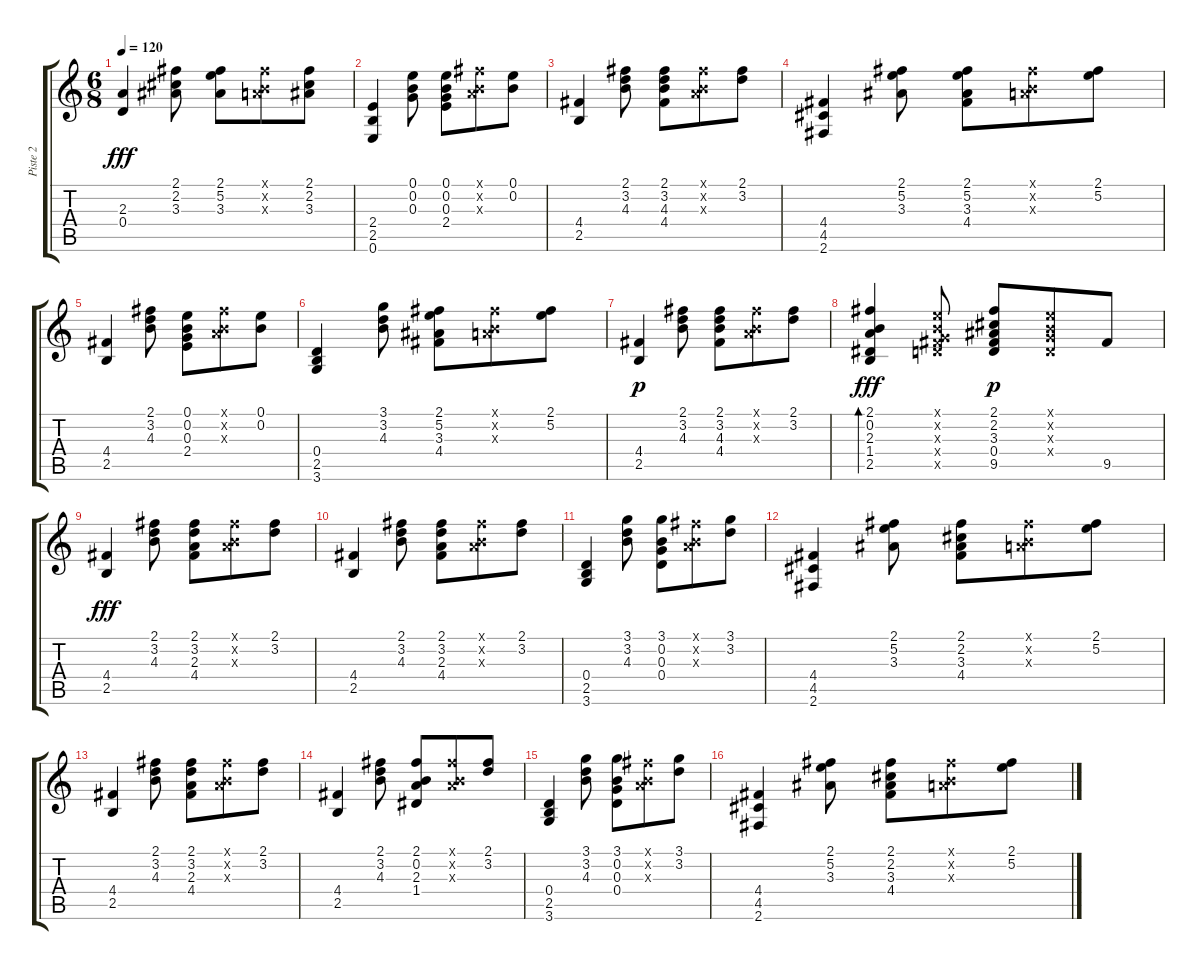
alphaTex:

\track ("Piste 2" "Piste 2") {instrument electricguitarmuted}
\staff {score tabs}
\tuning (E4 B3 G3 D3 A2 E2) {hide}
\ts (6 8)
\tempo 120
\clef g2
\ks c
(2.3 0.4).4{dy fff} (2.1 2.2 3.3).8 (2.1 5.2 3.3).8 (2.1{x} 0.2{x} 2.3{x}).8 (2.1 2.2 3.3).8 |
(2.4 2.5 0.6).4 (0.1 0.2 0.3).8 (0.1 0.2 0.3 2.4).8 (2.1{x} 0.2{x} 2.3{x}).8 (0.1 0.2).8 |
(4.4 2.5).4 (2.1 3.2 4.3).8 (2.1 3.2 4.3 4.4).8 (2.1{x} 0.2{x} 2.3{x}).8 (2.1 3.2).8 |
(4.4 4.5 2.6).4 (2.1 5.2 3.3).8 (2.1 5.2 3.3 4.4).8 (2.1{x} 0.2{x} 2.3{x}).8 (2.1 5.2).8 |
(4.4 2.5).4 (2.1 3.2 4.3).8 (0.1 0.2 0.3 2.4).8 (2.1{x} 0.2{x} 2.3{x}).8 (0.1 0.2).8 |
(0.4 2.5 3.6).4 (3.1 3.2 4.3).8 (2.1 5.2 3.3 4.4).8 (2.1{x} 0.2{x} 2.3{x}).8 (2.1 5.2).8 |
(4.4 2.5).4{dy p} (2.1 3.2 4.3).8 (2.1 3.2 4.3 4.4).8 (2.1{x} 0.2{x} 2.3{x}).8 (2.1 3.2).8 |
(2.1 0.2 2.3 1.4 2.5).4{bd 480 dy fff} (0.1{x} 0.2{x} 0.3{x} 0.4{x} 9.5{x}).8 (2.1 2.2 3.3 0.4 9.5).8{dy p} (0.1{x} 0.2{x} 0.3{x} 0.4{x}).8 9.5.8 |
(4.4 2.5).4{dy fff} (2.1 3.2 4.3).8 (2.1 3.2 2.3 4.4).8 (2.1{x} 0.2{x} 2.3{x}).8 (2.1 3.2).8 |
(4.4 2.5).4 (2.1 3.2 4.3).8 (2.1 3.2 2.3 4.4).8 (2.1{x} 0.2{x} 2.3{x}).8 (2.1 3.2).8 |
(0.4 2.5 3.6).4 (3.1 3.2 4.3).8 (3.1 0.2 0.3 0.4).8 (2.1{x} 0.2{x} 2.3{x}).8 (3.1 3.2).8 |
(4.4 4.5 2.6).4 (2.1 5.2 3.3).8 (2.1 2.2 3.3 4.4).8 (2.1{x} 0.2{x} 2.3{x}).8 (2.1 5.2).8 |
(4.4 2.5).4 (2.1 3.2 4.3).8 (2.1 3.2 2.3 4.4).8 (2.1{x} 0.2{x} 2.3{x}).8 (2.1 3.2).8 |
(4.4 2.5).4 (2.1 3.2 4.3).8 (2.1 0.2 2.3 1.4).8 (2.1{x} 0.2{x} 2.3{x}).8 (2.1 3.2).8 |
(0.4 2.5 3.6).4 (3.1 3.2 4.3).8 (3.1 0.2 0.3 0.4).8 (2.1{x} 0.2{x} 2.3{x}).8 (3.1 3.2).8 |
(4.4 4.5 2.6).4 (2.1 5.2 3.3).8 (2.1 2.2 3.3 4.4).8 (2.1{x} 0.2{x} 2.3{x}).8 (2.1 5.2).8
